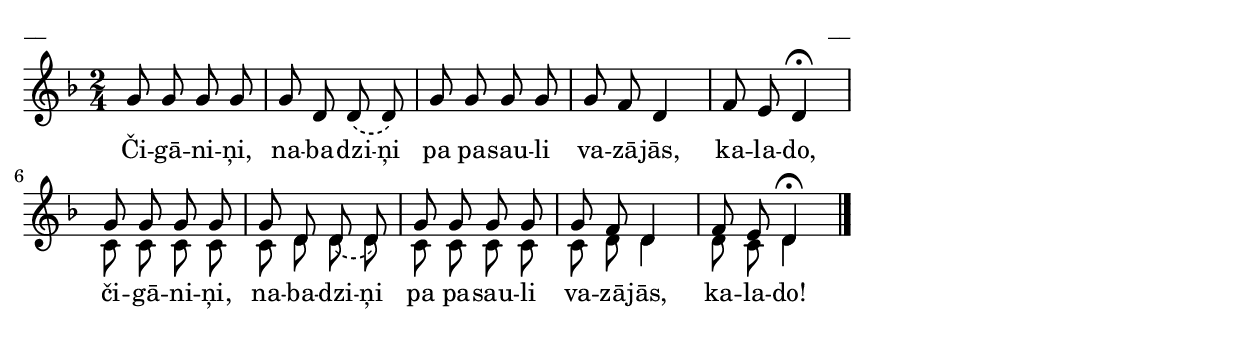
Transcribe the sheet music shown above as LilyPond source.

\version "2.13.18"
\paper {
line-width = 14\cm
left-margin = 0.4\cm
between-system-padding = 0.1\cm
between-system-space = 0.1\cm
}
% AALapas
% Čigāniņi, nabadziņi
\layout {
indent = #0
ragged-last = ##f
}


voiceA = \relative c' {
\clef "treble"
\key d \minor
\time 2/4
\phrasingSlurDashed
\phrasingSlurDown
%MS
g'8 g g g |
g8 d d\( d\) |
g8 g g g |
g8 f d4 |
%ME
f8 e d4\fermata |
g8 g g g |
g8 d d\( d\) |
g8 g g g |
g8 f d4 |
f8 e d4\fermata |
\bar "|."
}


voiceB = \relative c' {
\clef "treble"
\key d \minor
\time 2/4
s2 |
s2 | 
s2 |
s2 |
s2 | 
c8 c c c |
c8 d d d |
c8 c c c |
c8 d d4 |
d8 c d4 |
\bar "|."
}


lyricA = \lyricmode {
Či -- gā -- ni -- ņi, na -- ba -- dzi -- ņi pa pa -- sau -- li va -- zā -- jās, ka -- la -- do,
či -- gā -- ni -- ņi, na -- ba -- dzi -- ņi pa pa -- sau -- li va -- zā -- jās, ka -- la -- do!
}




fullScore = <<
\new Staff {
<<
\new Voice = "voiceA" { \voiceOne \autoBeamOff \voiceA }
\new Voice = "voiceB" { \voiceTwo \autoBeamOff \voiceB }
\lyricsto "voiceA" \new Lyrics \lyricA
>>
}
>>



\score {
\fullScore
\header { piece = "__" opus = "__" }
}
\markup { \with-color #(x11-color 'white) \sans \smaller "__" }
\score {
\unfoldRepeats
\fullScore
\midi {
\context { \Staff \remove "Staff_performer" }
\context { \Voice \consists "Staff_performer" }
}
}


